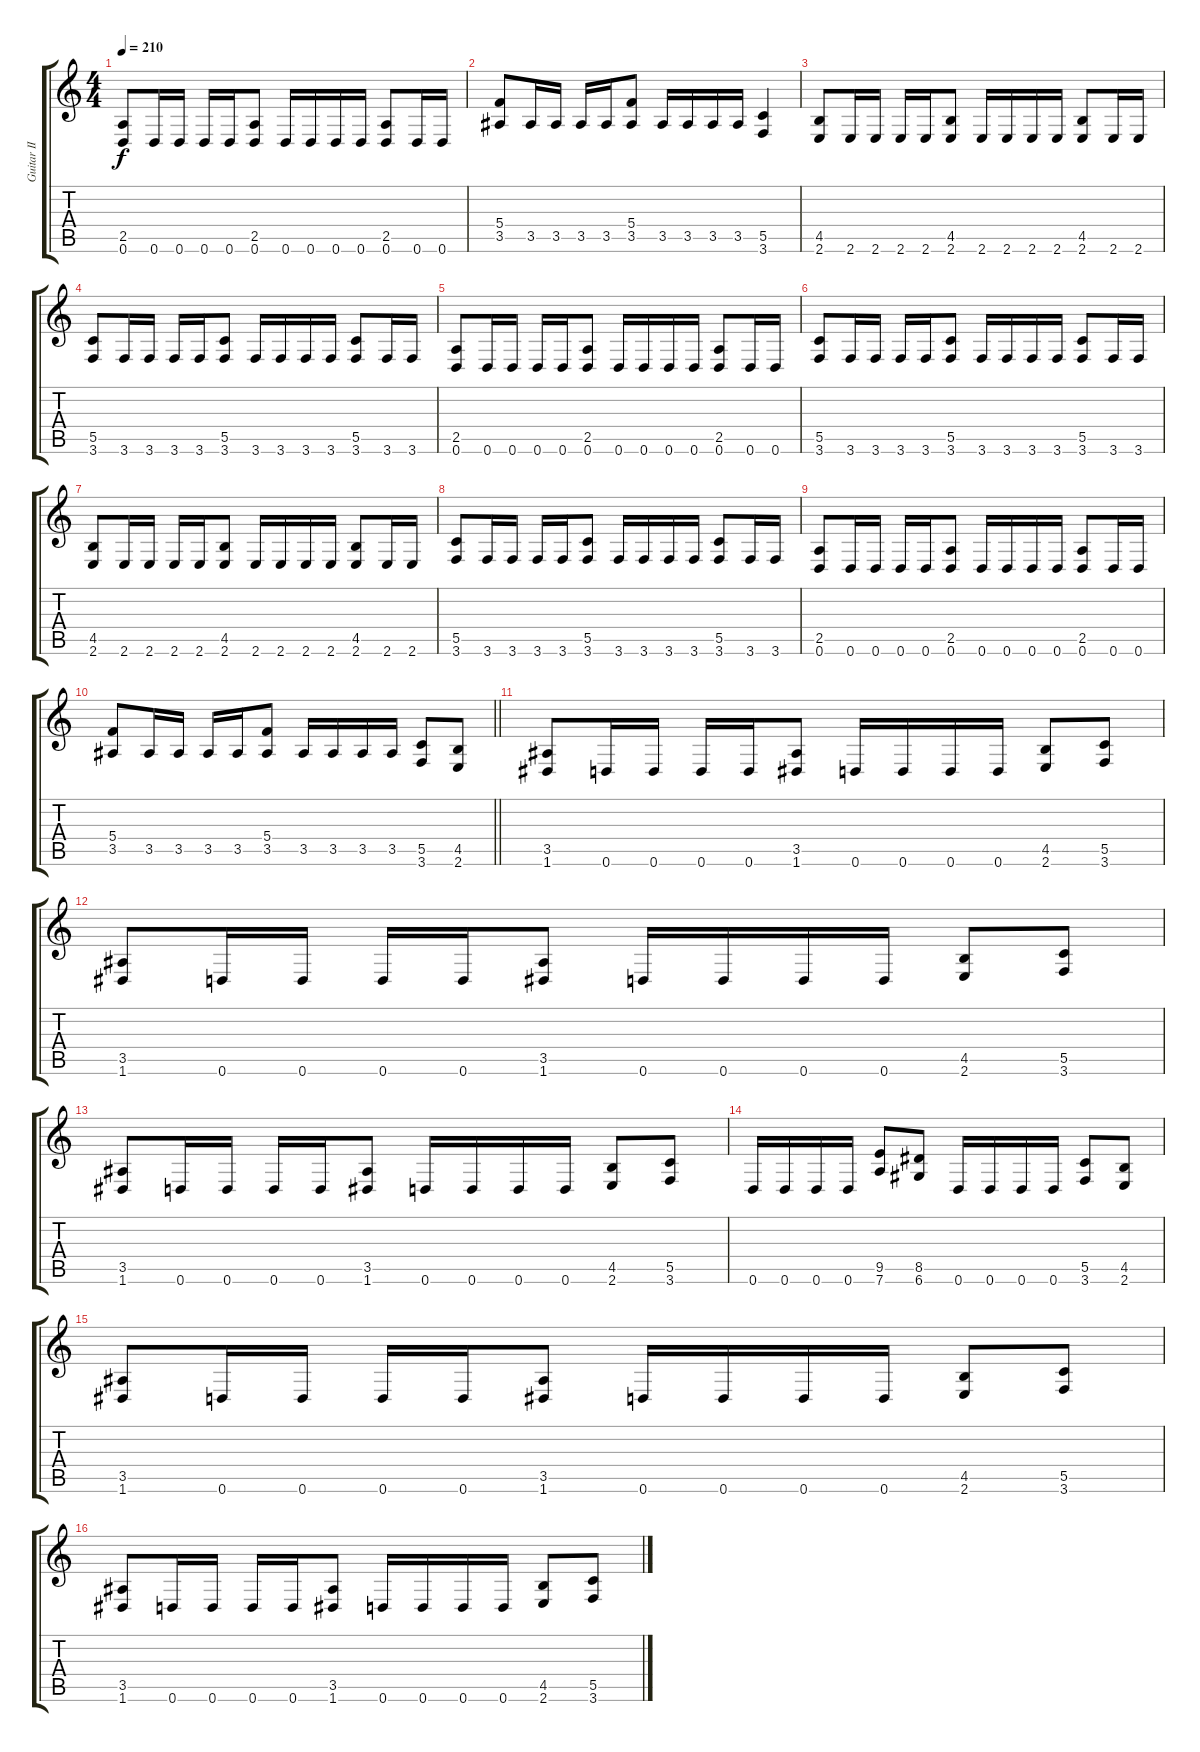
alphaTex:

\track ("Guitar II" "Guitar II") {instrument distortionguitar}
\staff {score tabs}
\tuning (D4 A3 F3 C3 G2 D2) {hide}
\ts (4 4)
\tempo 210
\clef g2
\ks c
(2.5 0.6).8{dy f} 0.6.16 0.6.16 0.6.16 0.6.16 (2.5 0.6).8 0.6.16 0.6.16 0.6.16 0.6.16 (2.5 0.6).8 0.6.16 0.6.16 |
(5.4 3.5).8 3.5.16 3.5.16 3.5.16 3.5.16 (5.4 3.5).8 3.5.16 3.5.16 3.5.16 3.5.16 (5.5 3.6).4 |
(4.5 2.6).8 2.6.16 2.6.16 2.6.16 2.6.16 (4.5 2.6).8 2.6.16 2.6.16 2.6.16 2.6.16 (4.5 2.6).8 2.6.16 2.6.16 |
(5.5 3.6).8 3.6.16 3.6.16 3.6.16 3.6.16 (5.5 3.6).8 3.6.16 3.6.16 3.6.16 3.6.16 (5.5 3.6).8 3.6.16 3.6.16 |
(2.5 0.6).8 0.6.16 0.6.16 0.6.16 0.6.16 (2.5 0.6).8 0.6.16 0.6.16 0.6.16 0.6.16 (2.5 0.6).8 0.6.16 0.6.16 |
(5.5 3.6).8 3.6.16 3.6.16 3.6.16 3.6.16 (5.5 3.6).8 3.6.16 3.6.16 3.6.16 3.6.16 (5.5 3.6).8 3.6.16 3.6.16 |
(4.5 2.6).8 2.6.16 2.6.16 2.6.16 2.6.16 (4.5 2.6).8 2.6.16 2.6.16 2.6.16 2.6.16 (4.5 2.6).8 2.6.16 2.6.16 |
(5.5 3.6).8 3.6.16 3.6.16 3.6.16 3.6.16 (5.5 3.6).8 3.6.16 3.6.16 3.6.16 3.6.16 (5.5 3.6).8 3.6.16 3.6.16 |
(2.5 0.6).8 0.6.16 0.6.16 0.6.16 0.6.16 (2.5 0.6).8 0.6.16 0.6.16 0.6.16 0.6.16 (2.5 0.6).8 0.6.16 0.6.16 |
\barLineRight lightlight
(5.4 3.5).8 3.5.16 3.5.16 3.5.16 3.5.16 (5.4 3.5).8 3.5.16 3.5.16 3.5.16 3.5.16 (5.5 3.6).8 (4.5 2.6).8 |
\section ("" "")
(3.5 1.6).8 0.6.16 0.6.16 0.6.16 0.6.16 (3.5 1.6).8 0.6.16 0.6.16 0.6.16 0.6.16 (4.5 2.6).8 (5.5 3.6).8 |
(3.5 1.6).8 0.6.16 0.6.16 0.6.16 0.6.16 (3.5 1.6).8 0.6.16 0.6.16 0.6.16 0.6.16 (4.5 2.6).8 (5.5 3.6).8 |
(3.5 1.6).8 0.6.16 0.6.16 0.6.16 0.6.16 (3.5 1.6).8 0.6.16 0.6.16 0.6.16 0.6.16 (4.5 2.6).8 (5.5 3.6).8 |
0.6.16 0.6.16 0.6.16 0.6.16 (9.5 7.6).8 (8.5 6.6).8 0.6.16 0.6.16 0.6.16 0.6.16 (5.5 3.6).8 (4.5 2.6).8 |
(3.5 1.6).8 0.6.16 0.6.16 0.6.16 0.6.16 (3.5 1.6).8 0.6.16 0.6.16 0.6.16 0.6.16 (4.5 2.6).8 (5.5 3.6).8 |
(3.5 1.6).8 0.6.16 0.6.16 0.6.16 0.6.16 (3.5 1.6).8 0.6.16 0.6.16 0.6.16 0.6.16 (4.5 2.6).8 (5.5 3.6).8
